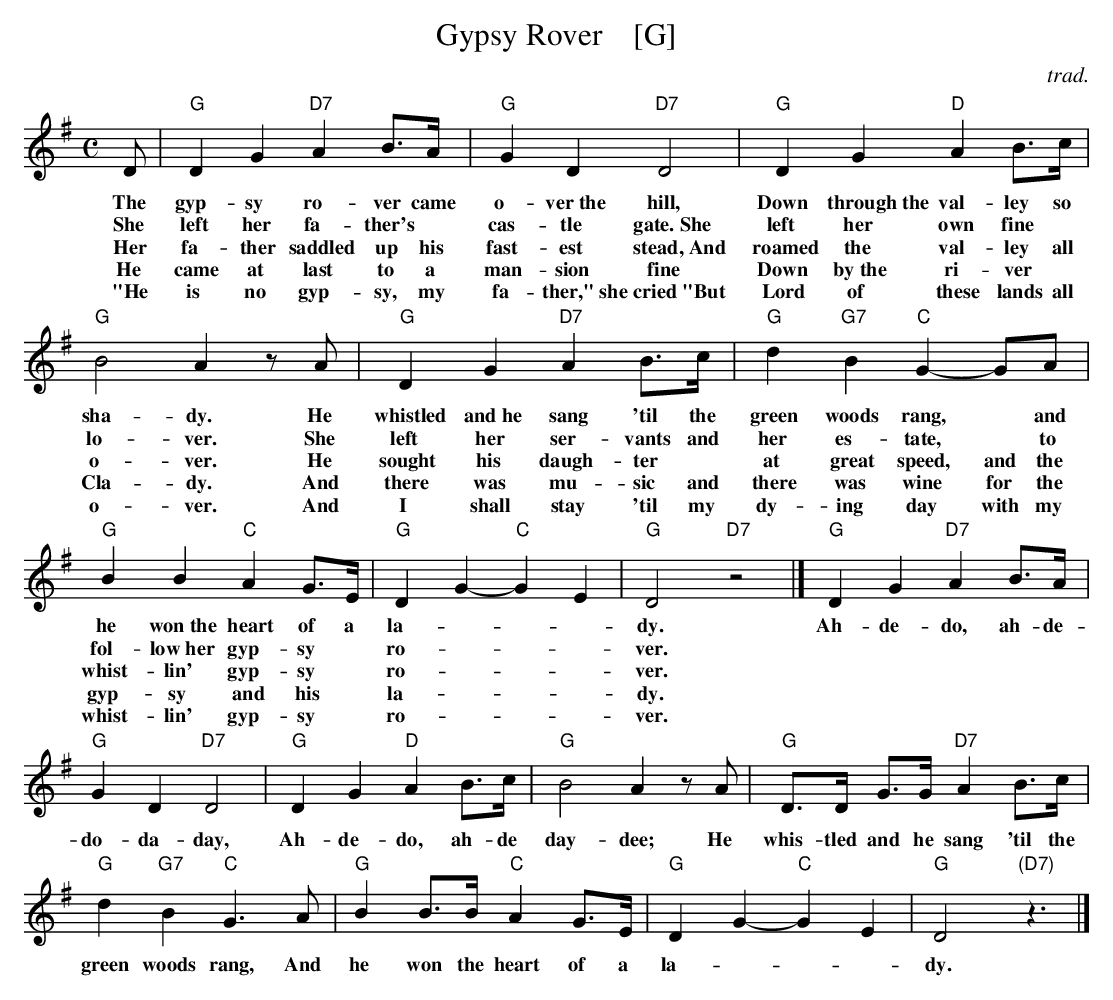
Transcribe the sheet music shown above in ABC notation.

X:1
T: Gypsy Rover    [G]
C: trad.
M: C
L: 1/8
K: G
D | "G"D2 G2 "D7"A2 B>A | "G"G2 D2 "D7"D4 | "G"D2 G2 "D"A2 B>c | "G"B4 A2 zA |
w: The gyp-sy ro-ver came o-ver~the hill, Down through~the val-ley so sha-dy. He
w: She left her fa-ther's* cas-tle gate.~She left her own fine* lo-ver. She
w: Her fa-ther saddled up his fast-est stead,~And roamed the val-ley all o-ver. He
w: He came at last to a man-sion fine Down by~the ri-ver* Cla-dy.  And
w: "He is no gyp-sy, my fa-ther,"~she cried~"But Lord of these lands all o-ver.  And
"G"D2 G2 "D7"A2 B>c | "G" d2 "G7"B2 "C"G2- GA | "G"B2 B2 "C"A2 G>E | "G"D2 G2- "C"G2 E2 | "G"D4 "D7"z4 |]
w: whistled and~he sang 'til the green woods rang,* and he won~the heart of a la-***dy.
w: left her ser-vants and her es-tate,* to fol-low~her gyp-sy* ro-***ver.
w: sought his daugh-ter* at great speed, and the whist-lin' gyp-sy* ro-***ver.
w: there was mu-sic and there was wine for the gyp-sy and his* la-***dy.
w: I shall stay 'til my dy-ing day with my whist-lin' gyp-sy* ro-***ver.
"G"D2 G2 "D7"A2 B>A | "G"G2 D2 "D7"D4 | "G"D2 G2 "D"A2 B>c | "G"B4 A2 zA |
w: Ah-de-do, ah-de-do-da-day, Ah-de-do, ah-de day-dee; He
"G"D>D G>G "D7"A2 B>c | "G" d2 "G7"B2 "C"G3 A | "G"B2 B>B "C"A2 G>E | "G"D2 G2- "C"G2 E2 | "G"D4 "(D7)"z3 |]
w: whis-tled and he sang 'til the green woods rang, And he won the heart of a la-***dy.
